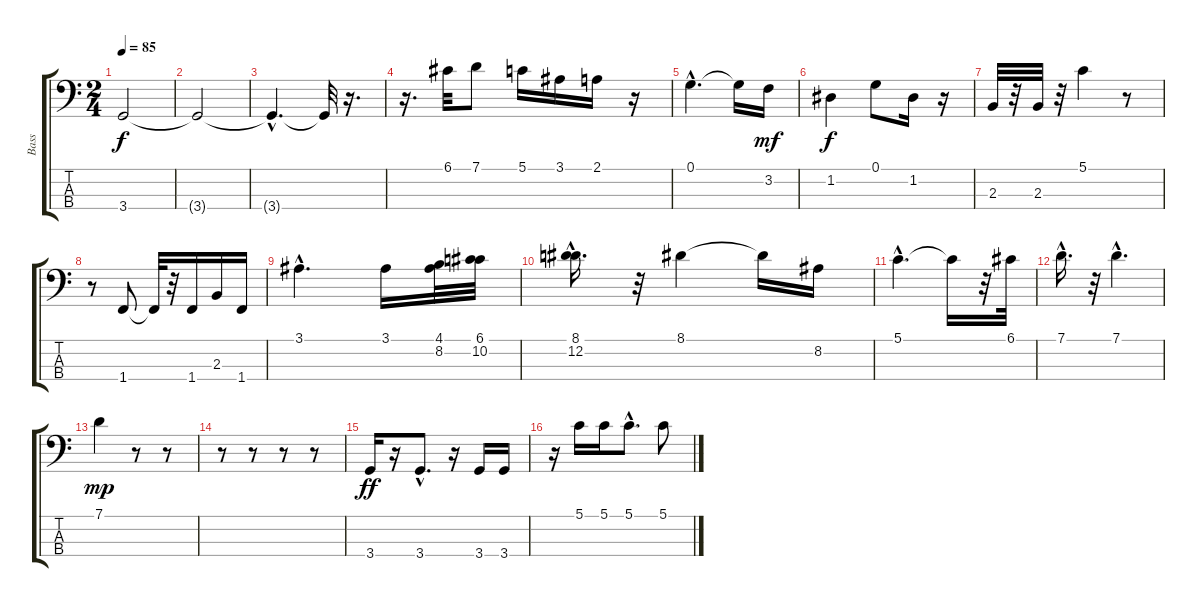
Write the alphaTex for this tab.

\track ("Bass" "Bass") {instrument electricbassfinger}
\staff {score tabs}
\tuning (G2 D2 A1 E1) {hide}
\ts (2 4)
\tempo 85
\clef f4
\ks c
3.4.2{dy f} |
3.4{t}.2 |
3.4{hac t}.4{d} 3.4{t}.32 r.16{d} |
r.16{d} 6.1.32 7.1.8 5.1.16 3.1.16 2.1.16 r.16 |
0.1{hac}.4{d} 0.1{t}.16 3.2.16{dy mf} |
1.2.4{dy f} 0.1.8 1.2.16 r.16 |
2.3.32 r.32 2.3.32 r.32 5.1.4 r.8 |
r.8 1.4.8 1.4{t}.32 r.32 1.4.16 2.3.16 1.4.16 |
3.1{hac}.4{d} 3.1.16 (4.1 8.2).32 (6.1 10.2).32 |
(8.1{hac} 12.2).16{d} r.32 8.1.4 8.1{t}.16 8.2.16 |
5.1{hac}.4{d} 5.1{t}.16 r.32 6.1.32 |
7.1{hac}.16{d} r.32 7.1{hac}.4{d} |
7.1.4{dy mp} r.8 r.8 |
r.8 r.8 r.8 r.8 |
3.4.16{dy ff} r.16 3.4{hac}.8{d} r.16 3.4.16 3.4.16 |
r.16 5.1.16 5.1.16 5.1{hac}.8{d} 5.1.8
